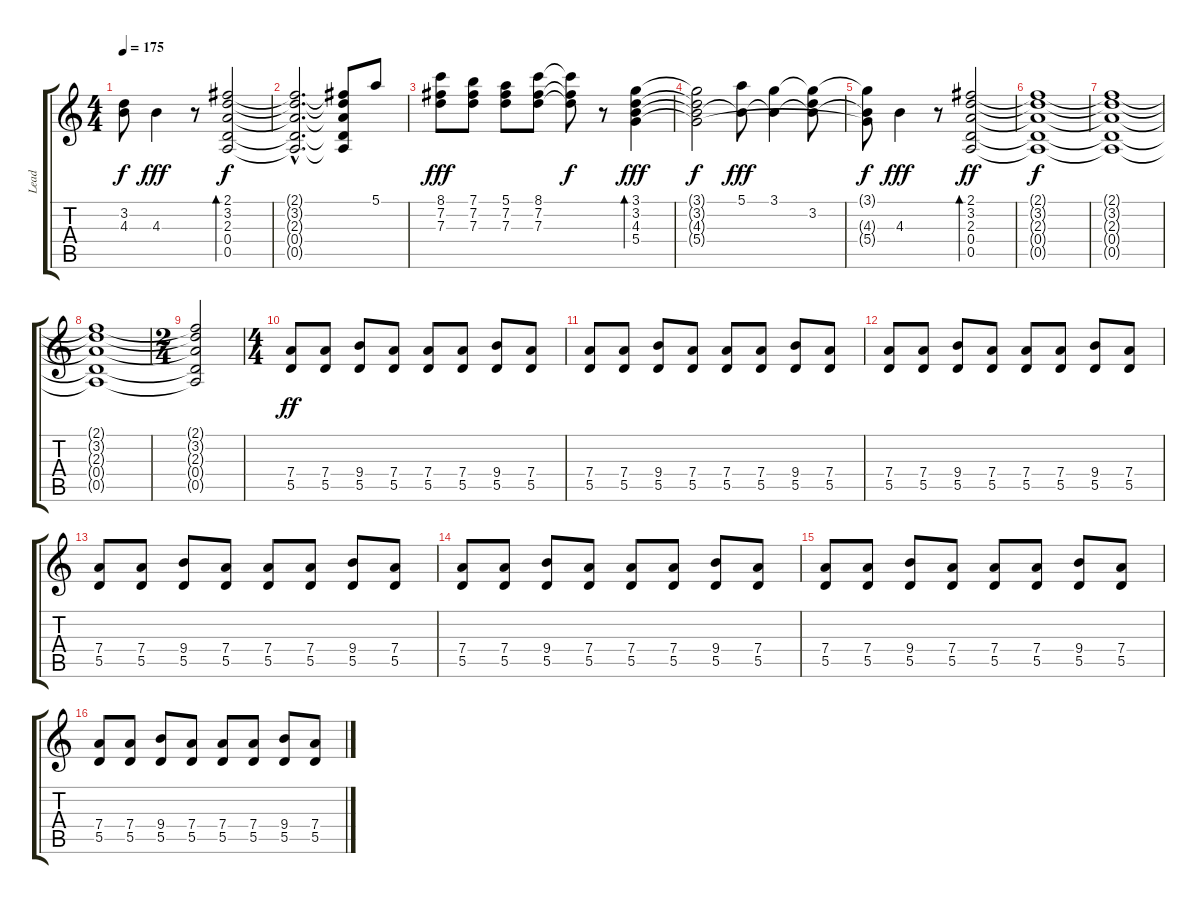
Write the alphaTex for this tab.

\track ("Lead" "Lead") {instrument electricguitarclean}
\staff {score tabs}
\tuning (E4 B3 G3 D3 A2 E2) {hide}
\ts (4 4)
\tempo 175
\clef g2
\ks c
(3.2{t} 4.3{t}).8{dy f} 4.3.4{dy fff} r.8 (2.1 3.2 2.3 0.4 0.5).2{bd 240 dy f} |
(2.1{hac t} 3.2{hac t} 2.3{hac t} 0.4{hac t} 0.5{hac t}).2{d} (2.1{t} 3.2{t} 2.3{t} 0.4{t} 0.5{t}).8 5.1.8 |
(8.1 7.2 7.3).8{dy fff} (7.1 7.2 7.3).8 (5.1 7.2 7.3).8 (8.1 7.2 7.3).8 (8.1{t} 7.2{t} 7.3{t}).8{dy f} r.8 (3.1 3.2 4.3 5.4).4{bd 240 dy fff} |
(3.1{t} 3.2{t} 4.3{t} 5.4{t}).2{dy f} (5.1 4.3{t}).8{dy fff} (3.1 4.3{t}).4 (3.1{t} 3.2 4.3{t}).8 |
(3.1{t} 4.3{t} 5.4{t}).8{dy f} 4.3.4{dy fff} r.8 (2.1 3.2 2.3 0.4 0.5).2{bd 240 dy ff} |
(2.1{t} 3.2{t} 2.3{t} 0.4{t} 0.5{t}).1{dy f} |
(2.1{t} 3.2{t} 2.3{t} 0.4{t} 0.5{t}).1 |
(2.1{t} 3.2{t} 2.3{t} 0.4{t} 0.5{t}).1 |
\ts (2 4)
(2.1{t} 3.2{t} 2.3{t} 0.4{t} 0.5{t}).2 |
\ts (4 4)
(7.4 5.5).8{dy ff instrument overdrivenguitar} (7.4 5.5).8 (9.4 5.5).8 (7.4 5.5).8 (7.4 5.5).8 (7.4 5.5).8 (9.4 5.5).8 (7.4 5.5).8 |
(7.4 5.5).8 (7.4 5.5).8 (9.4 5.5).8 (7.4 5.5).8 (7.4 5.5).8 (7.4 5.5).8 (9.4 5.5).8 (7.4 5.5).8 |
(7.4 5.5).8 (7.4 5.5).8 (9.4 5.5).8 (7.4 5.5).8 (7.4 5.5).8 (7.4 5.5).8 (9.4 5.5).8 (7.4 5.5).8 |
(7.4 5.5).8 (7.4 5.5).8 (9.4 5.5).8 (7.4 5.5).8 (7.4 5.5).8 (7.4 5.5).8 (9.4 5.5).8 (7.4 5.5).8 |
(7.4 5.5).8 (7.4 5.5).8 (9.4 5.5).8 (7.4 5.5).8 (7.4 5.5).8 (7.4 5.5).8 (9.4 5.5).8 (7.4 5.5).8 |
(7.4 5.5).8 (7.4 5.5).8 (9.4 5.5).8 (7.4 5.5).8 (7.4 5.5).8 (7.4 5.5).8 (9.4 5.5).8 (7.4 5.5).8 |
(7.4 5.5).8 (7.4 5.5).8 (9.4 5.5).8 (7.4 5.5).8 (7.4 5.5).8 (7.4 5.5).8 (9.4 5.5).8 (7.4 5.5).8
